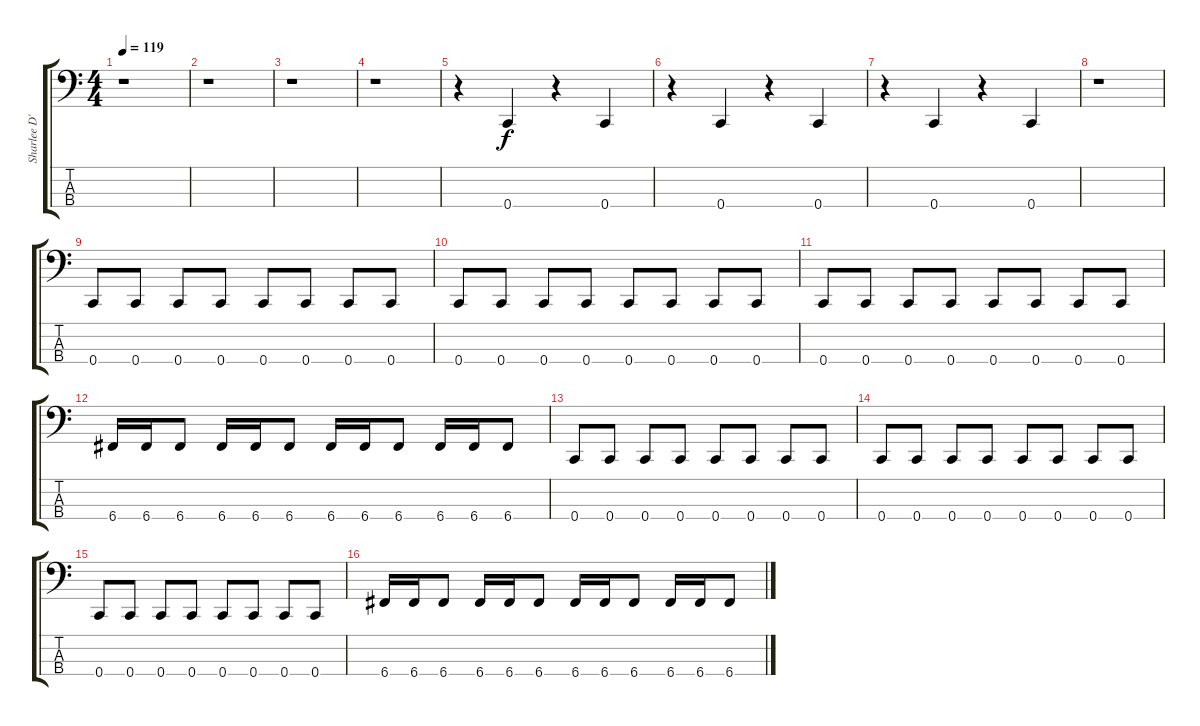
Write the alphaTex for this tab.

\track ("Sharlee D'Angelo (Bass)" "Sharlee D'") {instrument electricbasspick}
\staff {score tabs}
\tuning (Eb2 Bb1 F1 C1) {hide}
\ts (4 4)
\tempo 119
\clef f4
\ks c
r.1{dy f instrument electricbasspick} |
r.1 |
r.1 |
r.1 |
r.4 0.4.4 r.4 0.4.4 |
r.4 0.4.4 r.4 0.4.4 |
r.4 0.4.4 r.4 0.4.4 |
r.1 |
0.4.8 0.4.8 0.4.8 0.4.8 0.4.8 0.4.8 0.4.8 0.4.8 |
0.4.8 0.4.8 0.4.8 0.4.8 0.4.8 0.4.8 0.4.8 0.4.8 |
0.4.8 0.4.8 0.4.8 0.4.8 0.4.8 0.4.8 0.4.8 0.4.8 |
6.4.16 6.4.16 6.4.8 6.4.16 6.4.16 6.4.8 6.4.16 6.4.16 6.4.8 6.4.16 6.4.16 6.4.8 |
0.4.8 0.4.8 0.4.8 0.4.8 0.4.8 0.4.8 0.4.8 0.4.8 |
0.4.8 0.4.8 0.4.8 0.4.8 0.4.8 0.4.8 0.4.8 0.4.8 |
0.4.8 0.4.8 0.4.8 0.4.8 0.4.8 0.4.8 0.4.8 0.4.8 |
6.4.16 6.4.16 6.4.8 6.4.16 6.4.16 6.4.8 6.4.16 6.4.16 6.4.8 6.4.16 6.4.16 6.4.8
